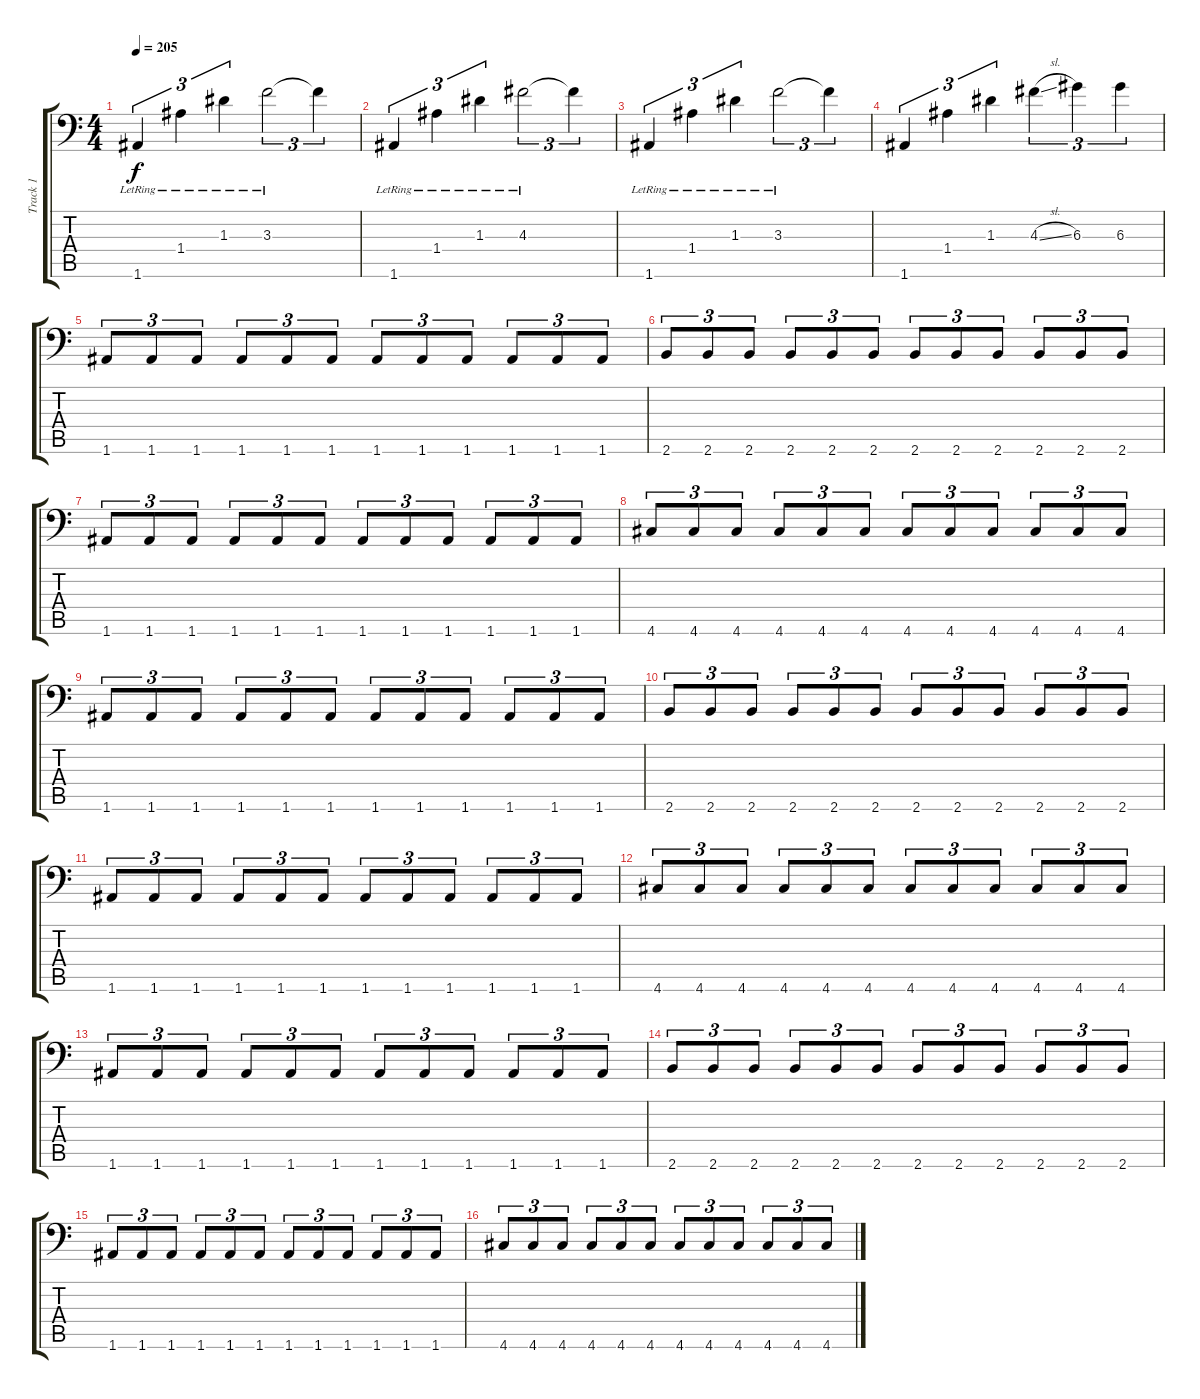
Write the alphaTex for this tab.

\track ("Track 1" "Track 1") {instrument overdrivenguitar}
\staff {score tabs}
\tuning (B3 Gb3 D3 A2 E2 A1) {hide}
\ts (4 4)
\tempo 205
\clef f4
\ks c
1.6{lr}.4{tu (3 2) dy f} 1.4{lr}.4{tu (3 2)} 1.3{lr}.4{tu (3 2)} 3.3{lr}.2{tu (3 2)} 3.3{t}.4{tu (3 2)} |
1.6{lr}.4{tu (3 2)} 1.4{lr}.4{tu (3 2)} 1.3{lr}.4{tu (3 2)} 4.3{lr}.2{tu (3 2)} 4.3{t}.4{tu (3 2)} |
1.6{lr}.4{tu (3 2)} 1.4{lr}.4{tu (3 2)} 1.3{lr}.4{tu (3 2)} 3.3{lr}.2{tu (3 2)} 3.3{t}.4{tu (3 2)} |
1.6.4{tu (3 2)} 1.4.4{tu (3 2)} 1.3.4{tu (3 2)} 4.3{sl}.4{tu (3 2)} 6.3.4{tu (3 2)} 6.3.4{tu (3 2)} |
1.6.8{tu (3 2)} 1.6.8{tu (3 2)} 1.6.8{tu (3 2)} 1.6.8{tu (3 2)} 1.6.8{tu (3 2)} 1.6.8{tu (3 2)} 1.6.8{tu (3 2)} 1.6.8{tu (3 2)} 1.6.8{tu (3 2)} 1.6.8{tu (3 2)} 1.6.8{tu (3 2)} 1.6.8{tu (3 2)} |
2.6.8{tu (3 2)} 2.6.8{tu (3 2)} 2.6.8{tu (3 2)} 2.6.8{tu (3 2)} 2.6.8{tu (3 2)} 2.6.8{tu (3 2)} 2.6.8{tu (3 2)} 2.6.8{tu (3 2)} 2.6.8{tu (3 2)} 2.6.8{tu (3 2)} 2.6.8{tu (3 2)} 2.6.8{tu (3 2)} |
1.6.8{tu (3 2)} 1.6.8{tu (3 2)} 1.6.8{tu (3 2)} 1.6.8{tu (3 2)} 1.6.8{tu (3 2)} 1.6.8{tu (3 2)} 1.6.8{tu (3 2)} 1.6.8{tu (3 2)} 1.6.8{tu (3 2)} 1.6.8{tu (3 2)} 1.6.8{tu (3 2)} 1.6.8{tu (3 2)} |
4.6.8{tu (3 2)} 4.6.8{tu (3 2)} 4.6.8{tu (3 2)} 4.6.8{tu (3 2)} 4.6.8{tu (3 2)} 4.6.8{tu (3 2)} 4.6.8{tu (3 2)} 4.6.8{tu (3 2)} 4.6.8{tu (3 2)} 4.6.8{tu (3 2)} 4.6.8{tu (3 2)} 4.6.8{tu (3 2)} |
1.6.8{tu (3 2)} 1.6.8{tu (3 2)} 1.6.8{tu (3 2)} 1.6.8{tu (3 2)} 1.6.8{tu (3 2)} 1.6.8{tu (3 2)} 1.6.8{tu (3 2)} 1.6.8{tu (3 2)} 1.6.8{tu (3 2)} 1.6.8{tu (3 2)} 1.6.8{tu (3 2)} 1.6.8{tu (3 2)} |
2.6.8{tu (3 2)} 2.6.8{tu (3 2)} 2.6.8{tu (3 2)} 2.6.8{tu (3 2)} 2.6.8{tu (3 2)} 2.6.8{tu (3 2)} 2.6.8{tu (3 2)} 2.6.8{tu (3 2)} 2.6.8{tu (3 2)} 2.6.8{tu (3 2)} 2.6.8{tu (3 2)} 2.6.8{tu (3 2)} |
1.6.8{tu (3 2)} 1.6.8{tu (3 2)} 1.6.8{tu (3 2)} 1.6.8{tu (3 2)} 1.6.8{tu (3 2)} 1.6.8{tu (3 2)} 1.6.8{tu (3 2)} 1.6.8{tu (3 2)} 1.6.8{tu (3 2)} 1.6.8{tu (3 2)} 1.6.8{tu (3 2)} 1.6.8{tu (3 2)} |
4.6.8{tu (3 2)} 4.6.8{tu (3 2)} 4.6.8{tu (3 2)} 4.6.8{tu (3 2)} 4.6.8{tu (3 2)} 4.6.8{tu (3 2)} 4.6.8{tu (3 2)} 4.6.8{tu (3 2)} 4.6.8{tu (3 2)} 4.6.8{tu (3 2)} 4.6.8{tu (3 2)} 4.6.8{tu (3 2)} |
1.6.8{tu (3 2)} 1.6.8{tu (3 2)} 1.6.8{tu (3 2)} 1.6.8{tu (3 2)} 1.6.8{tu (3 2)} 1.6.8{tu (3 2)} 1.6.8{tu (3 2)} 1.6.8{tu (3 2)} 1.6.8{tu (3 2)} 1.6.8{tu (3 2)} 1.6.8{tu (3 2)} 1.6.8{tu (3 2)} |
2.6.8{tu (3 2)} 2.6.8{tu (3 2)} 2.6.8{tu (3 2)} 2.6.8{tu (3 2)} 2.6.8{tu (3 2)} 2.6.8{tu (3 2)} 2.6.8{tu (3 2)} 2.6.8{tu (3 2)} 2.6.8{tu (3 2)} 2.6.8{tu (3 2)} 2.6.8{tu (3 2)} 2.6.8{tu (3 2)} |
1.6.8{tu (3 2)} 1.6.8{tu (3 2)} 1.6.8{tu (3 2)} 1.6.8{tu (3 2)} 1.6.8{tu (3 2)} 1.6.8{tu (3 2)} 1.6.8{tu (3 2)} 1.6.8{tu (3 2)} 1.6.8{tu (3 2)} 1.6.8{tu (3 2)} 1.6.8{tu (3 2)} 1.6.8{tu (3 2)} |
4.6.8{tu (3 2)} 4.6.8{tu (3 2)} 4.6.8{tu (3 2)} 4.6.8{tu (3 2)} 4.6.8{tu (3 2)} 4.6.8{tu (3 2)} 4.6.8{tu (3 2)} 4.6.8{tu (3 2)} 4.6.8{tu (3 2)} 4.6.8{tu (3 2)} 4.6.8{tu (3 2)} 4.6.8{tu (3 2)}
